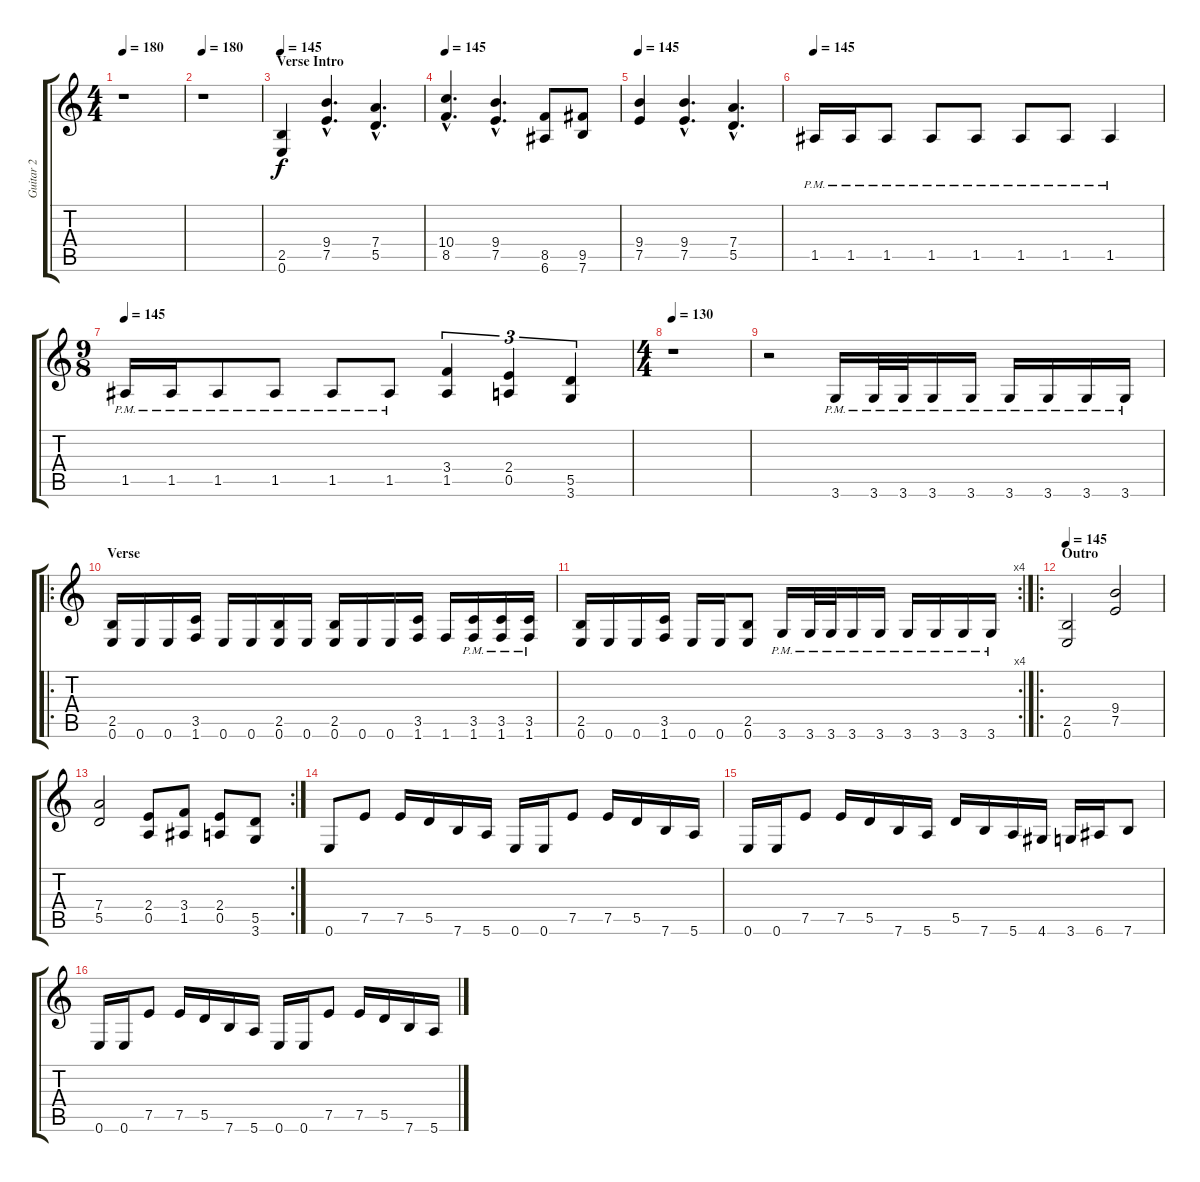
\track ("Guitar 2" "Guitar 2") {instrument distortionguitar}
\staff {score tabs}
\tuning (E4 B3 G3 D3 A2 E2) {hide}
\ts (4 4)
\tempo 180
\clef g2
\ks c
r.1{dy f} |
\tempo 180
r.1 |
\section ("" "Verse Intro")
\tempo 145
(2.5 0.6).4 (9.4{hac} 7.5{hac}).4{d} (7.4{hac} 5.5{hac}).4{d} |
\tempo 145
(10.4{hac} 8.5{hac}).4{d} (9.4{hac} 7.5{hac}).4{d} (8.5 6.6).8 (9.5 7.6).8 |
\tempo 145
(9.4 7.5).4 (9.4{hac} 7.5{hac}).4{d} (7.4{hac} 5.5{hac}).4{d} |
\tempo 145
1.5{pm}.16 1.5{pm}.16 1.5{pm}.8 1.5{pm}.8 1.5{pm}.8 1.5{pm}.8 1.5{pm}.8 1.5{pm}.4 |
\ts (9 8)
\tempo 145
1.5{pm}.16 1.5{pm}.16 1.5{pm}.8 1.5{pm}.8 1.5{pm}.8 1.5{pm}.8 (3.4 1.5).4{tu (3 2)} (2.4 0.5).4{tu (3 2)} (5.5 3.6).4{tu (3 2)} |
\ts (4 4)
\tempo 130
r.1 |
r.2 3.6{pm}.16 3.6{pm}.32 3.6{pm}.32 3.6{pm}.16 3.6{pm}.16 3.6{pm}.16 3.6{pm}.16 3.6{pm}.16 3.6{pm}.16 |
\ro
\section ("" "Verse")
(2.5 0.6).16 0.6.16 0.6.16 (3.5 1.6).16 0.6.16 0.6.16 (2.5 0.6).16 0.6.16 (2.5 0.6).16 0.6.16 0.6.16 (3.5 1.6).16 1.6.16 (3.5{pm} 1.6{pm}).16 (3.5{pm} 1.6{pm}).16 (3.5{pm} 1.6{pm}).16 |
\rc 4
(2.5 0.6).16 0.6.16 0.6.16 (3.5 1.6).16 0.6.16 0.6.16 (2.5 0.6).8 3.6{pm}.16 3.6{pm}.32 3.6{pm}.32 3.6{pm}.16 3.6{pm}.16 3.6{pm}.16 3.6{pm}.16 3.6{pm}.16 3.6{pm}.16 |
\ro
\section ("" "Outro")
\tempo 145
(2.5 0.6).2 (9.4 7.5).2 |
\rc 2
(7.4 5.5).2 (2.4 0.5).8 (3.4 1.5).8 (2.4 0.5).8 (5.5 3.6).8 |
0.6.8 7.5.8 7.5.16 5.5.16 7.6.16 5.6.16 0.6.16 0.6.16 7.5.8 7.5.16 5.5.16 7.6.16 5.6.16 |
0.6.16 0.6.16 7.5.8 7.5.16 5.5.16 7.6.16 5.6.16 5.5.16 7.6.16 5.6.16 4.6.16 3.6.16 6.6.16 7.6.8 |
0.6.16 0.6.16 7.5.8 7.5.16 5.5.16 7.6.16 5.6.16 0.6.16 0.6.16 7.5.8 7.5.16 5.5.16 7.6.16 5.6.16
